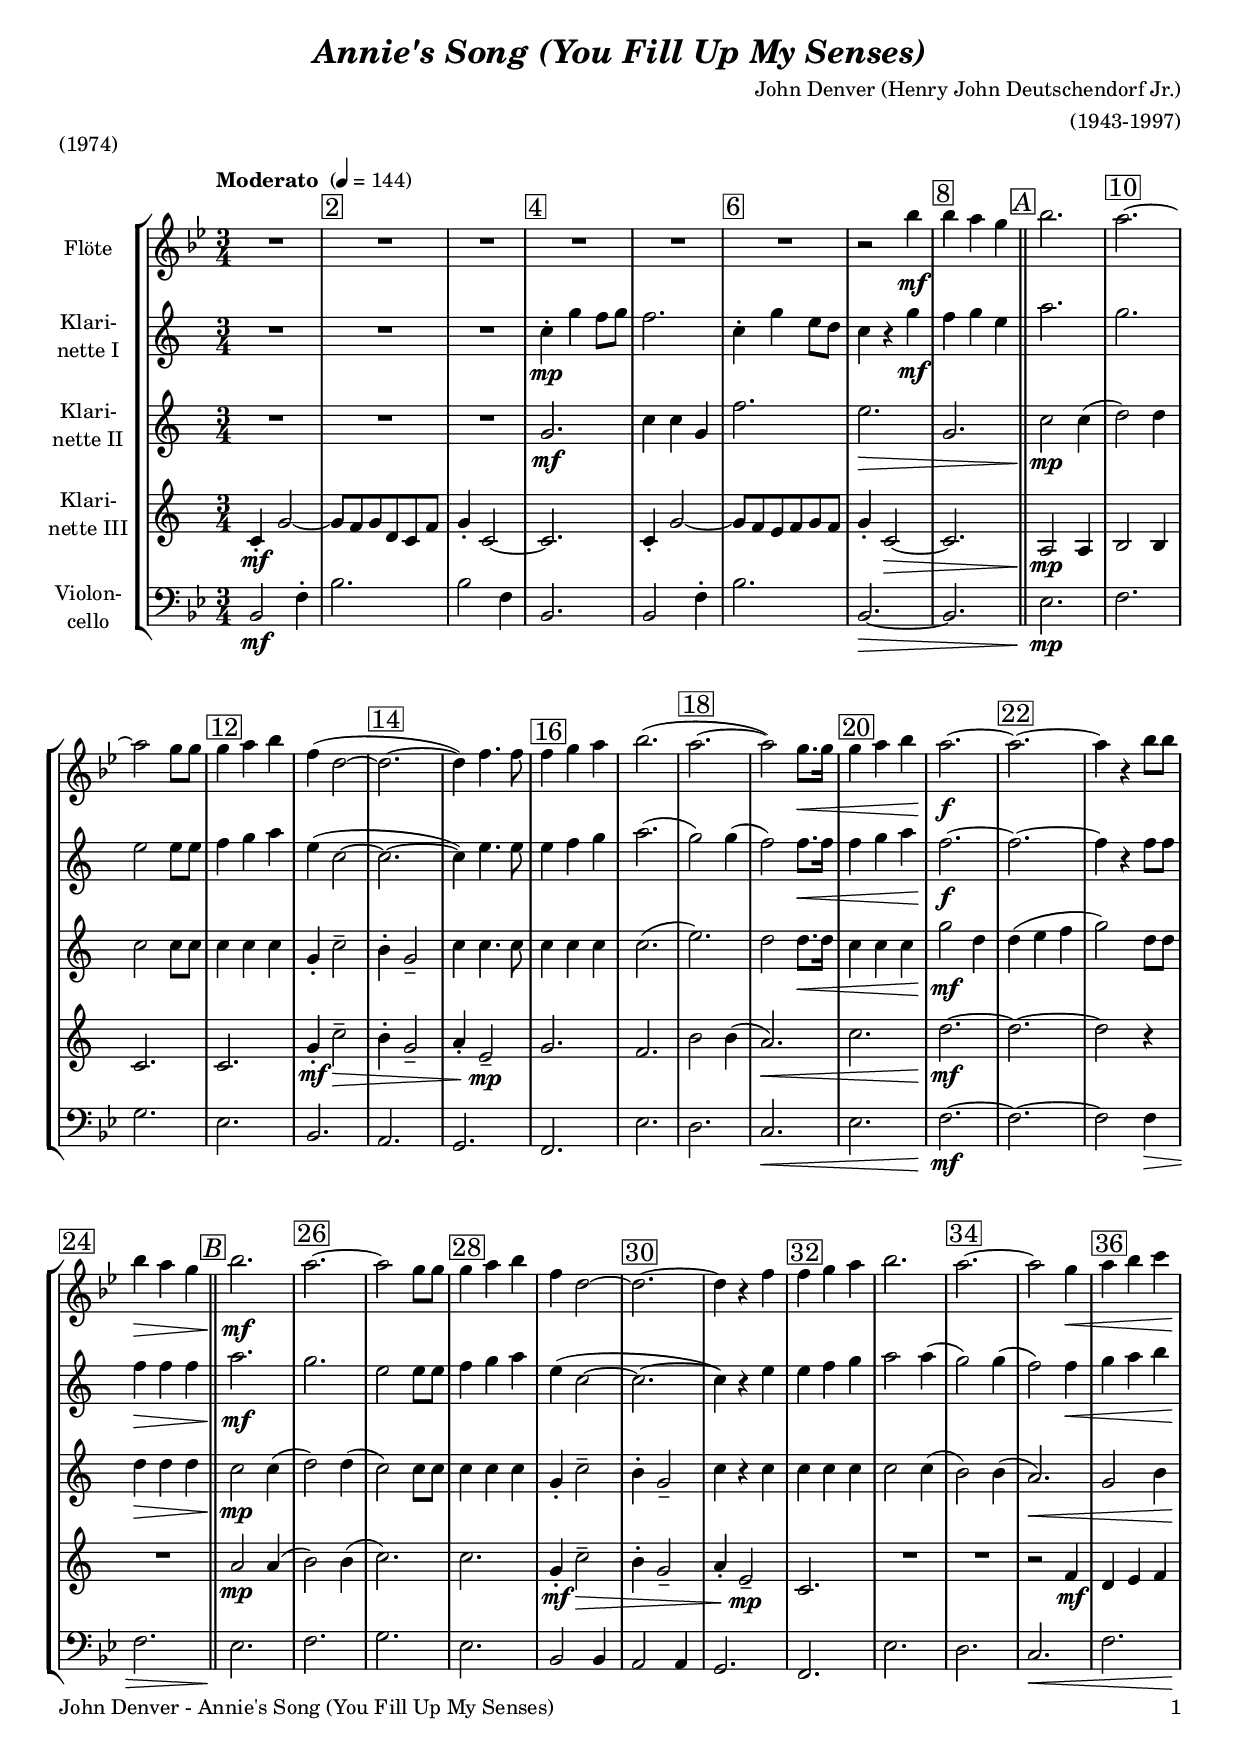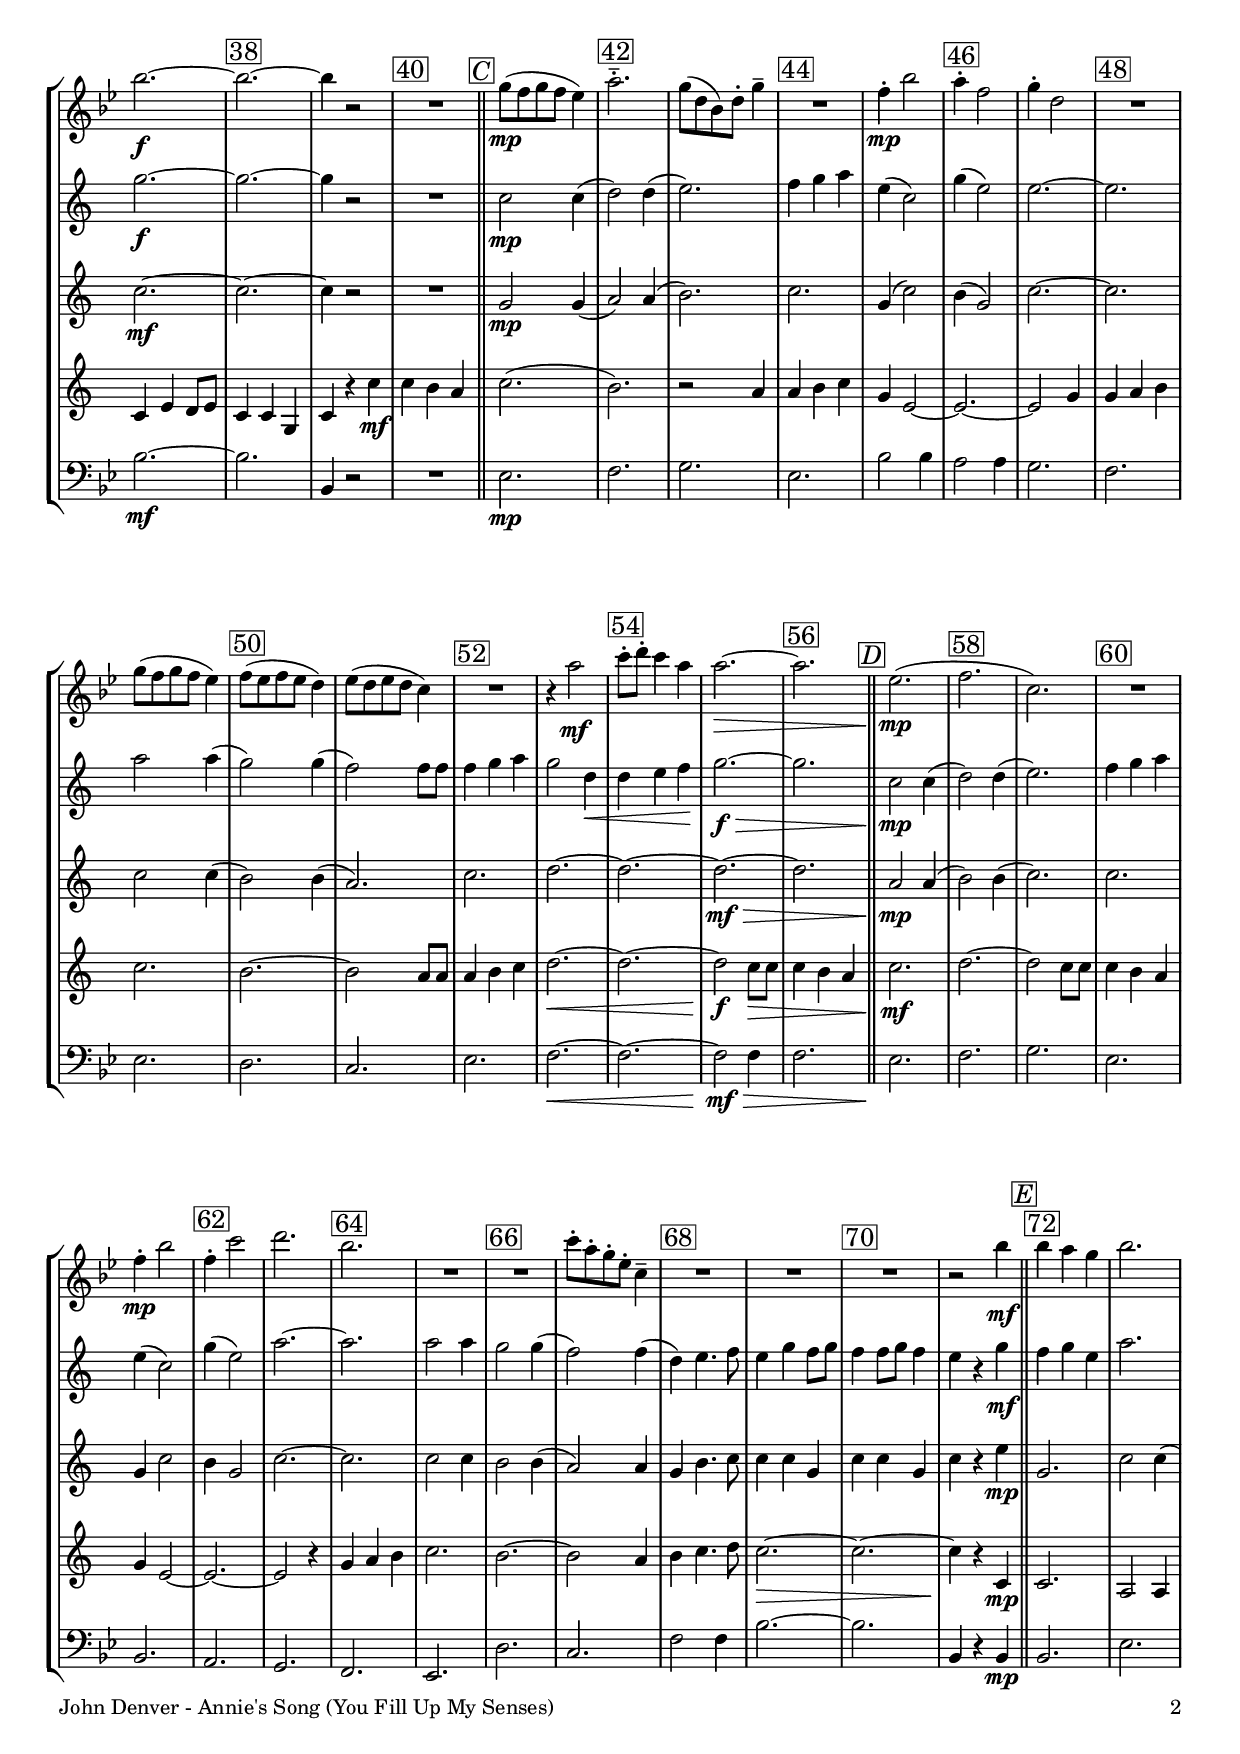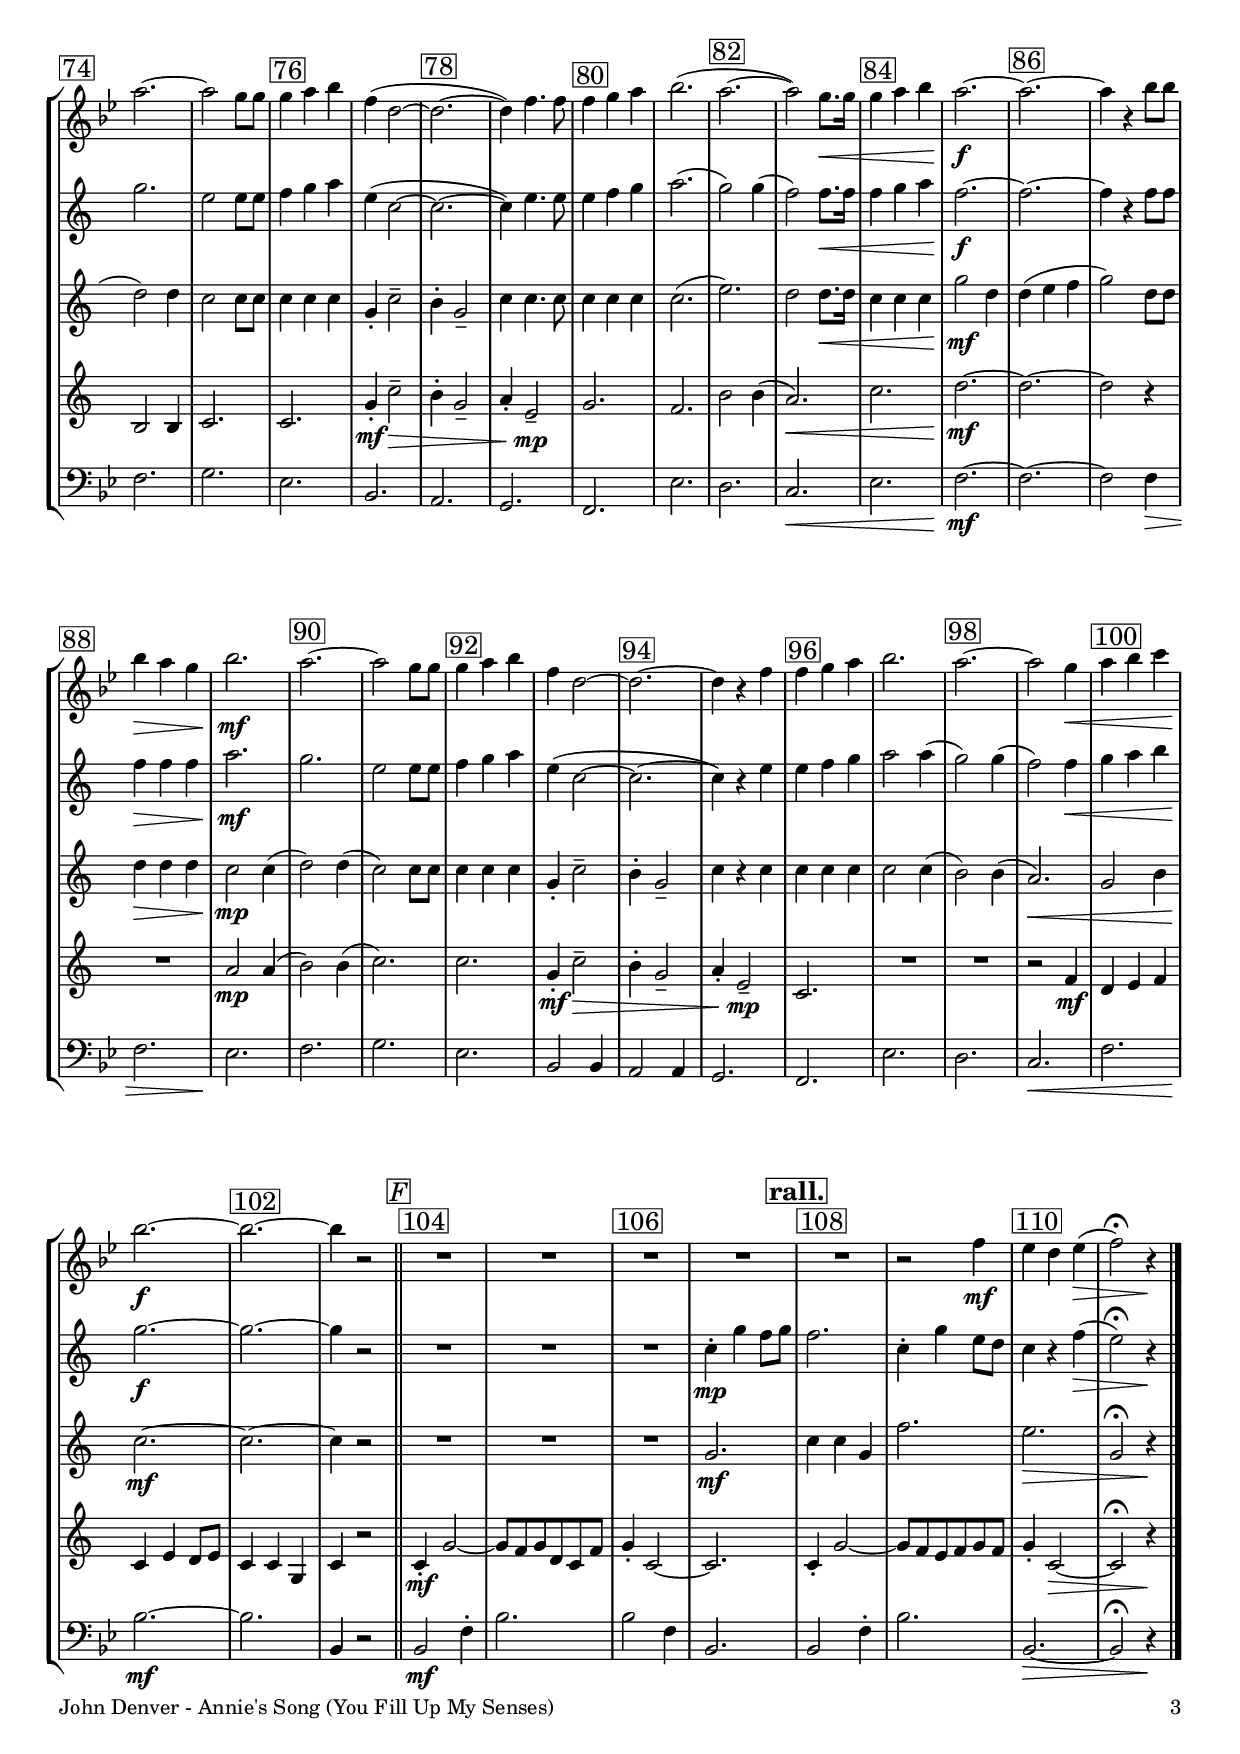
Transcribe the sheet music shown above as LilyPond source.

\version "2.18.2"
\include "deutsch.ly"
  
#(set-global-staff-size 18)

\header {
  title     = \markup \bold \italic "Annie's Song (You Fill Up My Senses)"
  composer  = "John Denver (Henry John Deutschendorf Jr.)"
  arranger  = "(1943-1997)"
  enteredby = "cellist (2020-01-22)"
  piece     = "(1974)"
}

voiceconsts = {
  \key b \major
  \time 3/4
  \clef "treble"
%  \numericTimeSignature
  \compressFullBarRests
  % Set default beaming for all staves
% \set Timing.beamExceptions = #'()
% \set Timing.baseMoment     = #(ly:make-moment 1 4)
% \set Timing.beatStructure  = #'(1 1 1)
  % Increase the size of the bar number by 2
  \override Score.BarNumber.font-size = #2
  % Draw a box round the following bar number(s)
  \override Score.BarNumber.stencil = #(make-stencil-boxer 0.1 0.25 ly:text-interface::print)
 % Print a bar number every second measure
  \override Score.BarNumber.break-visibility = #'#(#f #t #t)
%  \override Score.BarNumber.break-visibility = #end-of-line-invisible
  \set Score.barNumberVisibility = #(every-nth-bar-number-visible 2)
  % Left-align bar numbers
  \override Score.BarNumber.self-alignment-X = #LEFT
  \tempo "Moderato " 4=144
}

micl = "clarinet"
mifl = "flute"
miob = "oboe"
mifh = "french horn"
misx = "tenor sax"
mist = "string ensemble 1"
%miba = "cello"
miba = "bassoon"

boxa = { \bar "||" \mark \markup \box \italic "A" }
boxb = { \bar "||" \mark \markup \box \italic "B" }
boxc = { \bar "||" \mark \markup \box \italic "C" }
boxd = { \bar "||" \mark \markup \box \italic "D" }
boxe = { \bar "||" \mark \markup \box \italic "E" }
boxf = { \bar "||" \mark \markup \box \italic "F" }

rall = \mark \markup \box \bold \huge "rall."

va = \relative c''' {
  \voiceconsts

  R2.*6
  r2 b4\mf
  b a g \boxa
  b2.
  a~
  a2 g8 g
  g4 a b
  f( d2~
  d2.~
  d4) f4. f8
  f4 g a
  b2.(
  a~

  a2) g8.\< g16
  g4 a b
  a2.~\!\f
  a~
  a4 r b8 b
  b4\> a g \boxb
  b2.\!\mf
  a~
  a2 g8 g
  g4 a b
  f d2~
  d2.~
  d4 r f

  f g a
  b2.
  a~
  a2 g4\<
  a b c
  b2.~\!\f
  b~
  b4 r2
  R2. \boxc
  g8(\mp f g f es4)
  a2.---.
  g8( d b) d-. g4--
  R2.
  f4-.\mp b2

  a4-. f2
  g4-. d2
  R2.
  g8( f g f es4)
  f8( es f es d4)
  es8( d es d c4)
  R2.
  r4 a'2\mf
  c8-. d-. c4 a
  a2.~\>
  a \boxd
  es2.(\!\mp
  f

  c)
  R
  f4-.\mp b2
  f4-. c'2
  d2.
  b
  R2.*2
  c8-. a-. g-. es-. c4--
  R2.*3
  r2 b'4\mf \boxe
  b a g
  b2.
  a~
  a2 g8 g

  g4 a b
  f( d2~
  d2.~
  d4) f4. f8
  f4 g a
  b2.(
  a~
  a2) g8.\< g16
  g4 a b
  a2.~\!\f
  a~
  a4 r b8 b
  b4\> a g

  b2.\!\mf
  a~
  a2 g8 g
  g4 a b
  f d2~
  d2.~
  d4 r f
  f g a
  b2.
  a~
  a2 g4\<
  a b c
  b2.~\!\f
  b~

  b4 r2 \boxf
  R2.*4 \rall
  R2.
  r2 f4\mf
  es d es(\>
  f2)\fermata r4\! \bar "|."
}

vb = \relative c'' {
  \voiceconsts

  R2.*3
  b4-.\mp f' es8 f
  es2.
  b4-. f' d8 c
  b4 r f'\mf
  es f d \boxa
  g2.
  f
  d2 d8 d
  es4 f g
  d( b2~
  b2.~
  b4) d4. d8

  d4 es f
  g2.(
  f2) f4(
  es2) es8.\< es16
  es4 f g
  es2.~\!\f
  es~
  es4 r es8 es
  es4\> es es \boxb
  g2.\!\mf
  f
  d2 d8 d
  es4 f g
  d( b2~
  b2.~

  b4) r d
  d es f
  g2 g4(
  f2) f4( es2) es4\<
  f g a
  f2.~\!\f
  f~
  f4 r2
  R2. \boxc
  b,2\mp b4(
  c2) c4(
  d2.)
  es4 f g
  d( b2)
  f'4( d2)

  d2.~
  d
  g2 g4(
  f2) f4(
  es2) es8 es
  es4 f g
  f2 c4\<
  c d es\!
  f2.~\f\>
  f \boxd
  b,2\!\mp b4(
  c2) c4(
  d2.)
  es4 f g
  d( b2)
  f'4( d2)

  g2.~
  g
  g2 g4
  f2 f4(
  es2) es4(
  c) d4. es8
  d4 f es8 f
  es4 es8 f es4
  d r f\mf \boxe
  es f d
  g2.
  f
  d2 d8 d
  es4 f g

  d( b2~
  b2.~
  b4) d4. d8
  d4 es f
  g2.(
  f2) f4(
  es2) es8.\< es16
  es4 f g
  es2.~\!\f
  es~
  es4 r es8 es
  es4\> es es
  g2.\!\mf
  f

  d2 d8 d
  es4 f g
  d( b2~
  b2.~
  b4) r d
  d es f
  g2 g4(
  f2) f4(
  es2) es4\<
  f g a
  f2.~\!\f
  f~
  f4 r2 \boxf
  R2.*3

  b,4-.\mp f' es8 f \rall
  es2.
  b4-. f' d8 c
  b4 r es(\>
  d2)\fermata r4\! \bar "|."
}

vc = \relative c' {
  \voiceconsts

  R2.*3
  f2.\mf
  b4 b f
  es'2.
  d\>
  f, \boxa
  b2\!\mp b4(
  c2) c4
  b2 b8 b
  b4 b b
  f-. b2--
  a4-. f2--
  b4 b4. b8
  b4 b b
  b2.(
  
  d)
  c2 c8.\< c16
  b4 b b
  f'2\!\mf c4
  c( d es
  f2) c8 c
  c4\> c c \boxb
  b2\!\mp b4(
  c2) c4(
  b2) b8 b
  b4 b b
  f-. b2--
  a4-. f2--
  b4 r b

  b b b
  b2 b4(
  a2) a4(
  g2.)\<
  f2 a4
  b2.~\!\mf
  b~
  b4 r2
  R2. \boxc
  f2\mp f4(
  g2) g4(
  a2.)
  b
  f4( b2)
  a4( f2)
  b2.~
  b

  b2 b4(
  a2) a4(
  g2.)
  b
  c~
  c~
  c~\mf\>
  c \boxd
  g2\!\mp g4(
  a2) a4(
  b2.)
  b
  f4 b2
  a4 f2
  b2.~
  b
  b2 b4

  a2 a4(
  g2) g4
  f a4. b8
  b4 b f
  b b f
  b r d\mp \boxe
  f,2.
  b2 b4(
  c2) c4
  b2 b8 b
  b4 b b
  f-. b2--
  a4-. f2--
  b4 b4. b8

  b4 b b
  b2.(
  d)
  c2 c8.\< c16
  b4 b b
  f'2\!\mf c4
  c( d es
  f2) c8 c
  c4\> c c
  b2\!\mp b4(
  c2) c4(
  b2) b8 b
  b4 b b
  f-. b2--

  a4-. f2--
  b4 r b
  b b b
  b2 b4(
  a2) a4(
  g2.)\<
  f2 a4
  b2.~\!\mf
  b~
  b4 r2 \boxf
  R2.*3
  f2.\mf \rall
  b4 b f
  es'2.
  d\>

  f,2\fermata r4\! \bar "|."
}

vd = \relative c' {
  \voiceconsts

  b4-.\mf f'2~
  f8 es f c b es
  f4-. b,2~
  b2.
  b4-. f'2~
  f8 es d es f es
  f4-. b,2~\>
  b2. \boxa
  g2\!\mp g4
  a2 a4
  b2.
  b
  f'4-.\mf b2--\>
  a4-. f2--

  g4-. d2--\!\mp
  f2.
  es
  a2 a4(
  g2.)\<
  b
  c~\!\mf
  c~
  c2 r4
  R2. \boxb
  g2\mp g4(
  a2) a4(
  b2.)
  b
  f4-.\mf b2--\>
  a4-. f2--
  g4-. d2--\!\mp

  b2.
  R2.*2
  r2 es4\mf
  c d es
  b d c8 d
  b4 b f
  b r b'\mf
  b a g \boxc
  b2.(
  a)
  r2 g4
  g a b
  f d2~

  d2.~
  d2 f4
  f g a
  b2.
  a~
  a2 g8 g
  g4 a b
  c2.~\<
  c~
  c2\!\f b8\> b
  b4 a g \boxd
  b2.\!\mf
  c~
  c2 b8 b
  b4 a g

  f d2~
  d2.~
  d2 r4
  f g a
  b2.
  a~
  a2 g4
  a b4. c8
  b2.~\>
  b~
  b4\! r b,\mp \boxe
  b2.
  g2 g4
  a2 a4
  b2.
  b

  f'4-.\mf b2--\>
  a4-. f2--
  g4-. d2--\!\mp
  f2.
  es
  a2 a4(
  g2.)\<
  b
  c~\!\mf
  c~
  c2 r4
  R2.
  g2\mp g4(
  a2) a4(
  b2.)
  b
  f4-.\mf b2--\>

  a4-. f2--
  g4-. d2--\!\mp
  b2.
  R2.*2
  r2 es4\mf
  c d es
  b d c8 d
  b4 b f
  b r2 \boxf
  b4-.\mf f'2~
  f8 es f c b es
  f4-. b,2~
  b2. \rall
 
  b4-. f'2~
  f8 es d es f es
  f4-. b,2~\>
  b\fermata r4\! \bar "|."
}

ve = \relative c {
  \voiceconsts
  \clef "bass"

  b2\mf f'4-.
  b2.
  b2 f4
  b,2.
  b2 f'4-.
  b2.
  b,~\>
  b \boxa
  es\!\mp
  f
  g
  es
  b
  a
  g
  f
  es'

  d
  c\<
  es
  f~\!\mf
  f~
  f2 f4\>
  f2. \boxb
  es\!
  f
  g
  es
  b2 b4
  a2 a4
  g2.
  f
  es'
  d
  c\<

  f
  b~\!\mf
  b
  b,4 r2
  R2. \boxc
  es\mp
  f
  g
  es
  b'2 b4
  a2 a4
  g2.
  f
  es
  d
  c
  es

  f~\<
  f~
  f2\!\mf\> f4
  f2. \boxd
  es\!
  f
  g
  es
  b
  a
  g
  f
  es
  d'
  c
  f2 f4
  b2.~
  b

  b,4 r b\mp \boxe
  b2.
  es
  f
  g
  es
  b
  a
  g
  f
  es'
  d
  c\<
  es
  f~\!\mf
  f~
  f2 f4\>

  f2.
  es\!
  f
  g
  es
  b2 b4
  a2 a4
  g2.
  f
  es'
  d
  c\<
  f
  b~\!\mf
  b
  b,4 r2 \boxf
  b2\mf f'4-.

  b2.
  b2 f4
  b,2. \rall
  b2 f'4-.
  b2.
  b,~\>
  b2\fermata r4\! \bar "|."
}


music = \new StaffGroup <<
      \new Staff {
	\set Staff.midiInstrument = \mifl
	\set Staff.instrumentName = \markup \center-column { "Flöte"}
	\transpose b b { \va }
      }

      \new Staff {
	\set Staff.midiInstrument = \micl
	\set Staff.instrumentName = \markup \center-column { "Klari-" "nette I"}
	\transpose b c' { \vb }
      }

      \new Staff {
	\set Staff.midiInstrument = \micl
	\set Staff.instrumentName = \markup \center-column { "Klari-" "nette II" }
	\transpose b c' { \vc }
      }

      \new Staff {
	\set Staff.midiInstrument = \micl
	\set Staff.instrumentName = \markup \center-column { "Klari-" "nette III" }
	\transpose b c' { \vd }
      }

      \new Staff {
	\set Staff.midiInstrument = \miba
	\set Staff.instrumentName = \markup \center-column { "Violon-" "cello" }
	\transpose b b { \ve }
      }
>>

\book {
\paper {
  print-page-number = ##t
  print-first-page-number = ##t
  ragged-last-bottom = ##f
  oddHeaderMarkup = \markup \null
  evenHeaderMarkup = \markup \null
  oddFooterMarkup = \markup {
    \fill-line {
      \on-the-fly #print-page-number-check-first
      "John Denver - Annie's Song (You Fill Up My Senses)" \fromproperty #'page:page-number-string
      }
    }
    evenFooterMarkup = \oddFooterMarkup
  }  \score {
    \music
    \layout {}
  }

  \score {
    \unfoldRepeats \music

    \midi {
      \context {
        \Score
      }
    }
  }
}
